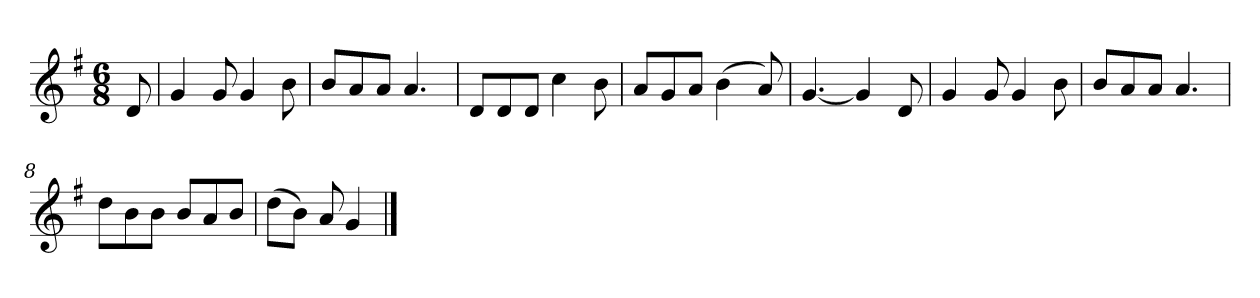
**kern
*part1
*staff1
*k[f#]
*M6/8
*MM120
=
8d
=1
4g
8g
4g
8b
=2
8bL
8a
8aJ
4.a
=3
8dL
8d
8dJ
4cc
8b
=4
8aL
8g
8aJ
(4b
8a)
=5
[4.g
4g]
8d
=6
4g
8g
4g
8b
=7
8bL
8a
8aJ
4.a
=8
8ddL
8b
8bJ
8bL
8a
8bJ
=9
(8ddL
8bJ)
8a
4g
==
*-
